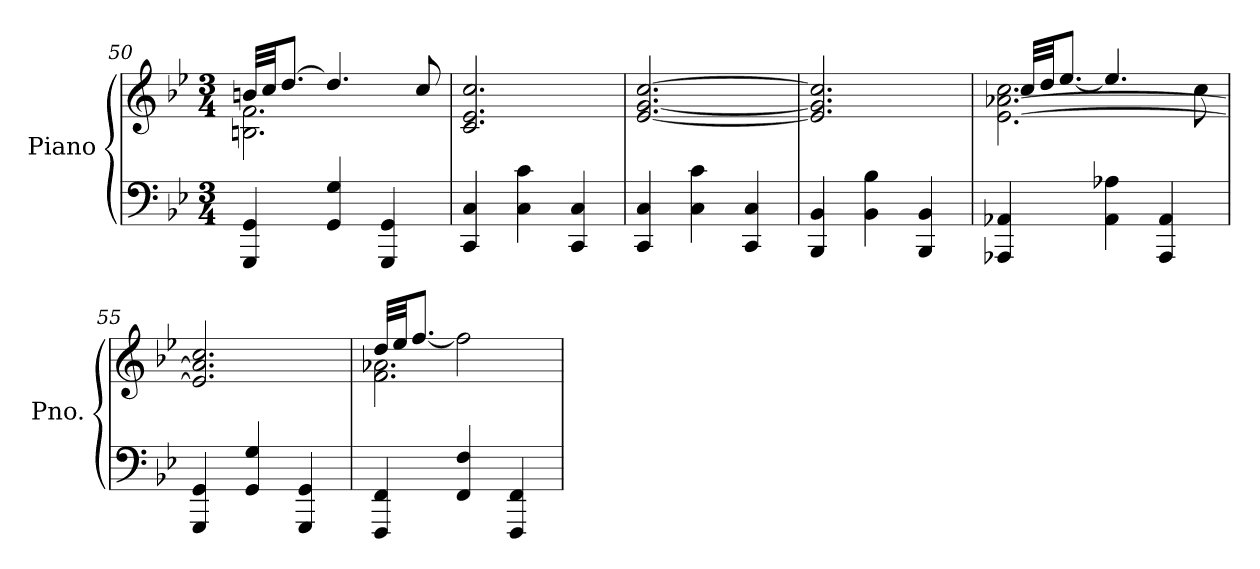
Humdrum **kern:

**kern	**kern
*part1	*part1
*staff2	*staff1
*I"Piano	*
*I'Pno.	*
*clefF4	*clefG2
*k[b-e-]	*k[b-e-]
*M3/4	*M3/4
=50	=50
*	*^
4GGG/ 4GG/	32bn/LLL	2.Bn\ 2.f\
.	32cc/JJ	.
.	[8.dd/J	.
4GG/ 4G/	4.dd/]	.
4GGG/ 4GG/	.	.
.	8cc/	.
*	*v	*v
=51	=51
4CC/ 4C/	2.c/ 2.e-/ 2.cc/
4C\ 4c\	.
4CC/ 4C/	.
=52	=52
4CC/ 4C/	[2.e-/ [2.g/ [2.cc/
4C\ 4c\	.
4CC/ 4C/	.
=53	=53
4BBB-/ 4BB-/	2.e-/] 2.g/] 2.cc/]
4BB-\ 4B-\	.
4BBB-/ 4BB-/	.
!!LO:PB:g=z
=54	=54
*	*^
4AAA-X/ 4AA-X/	[2.e-\ [2.a-X\ 2.cc\	32cc/LLL
.	.	32dd/JJ
.	.	[8.ee-/J
4AA-\ 4A-X\	.	4.ee-/]
4AAA-/ 4AA-/	.	.
.	.	8cc\
*	*v	*v
=55	=55
4GGG/ 4GG/	2.e-/] 2.a-/] 2.cc/
4GG/ 4G/	.
4GGG/ 4GG/	.
=56	=56
*	*^
4FFF/ 4FF/	2.f\ 2.a-X\	32dd/LLL
.	.	32ee-/JJ
.	.	[8.ff/J
4FF/ 4F/	.	2ff\]
4FFF/ 4FF/	.	.
*	*v	*v
=	=
*-	*-
